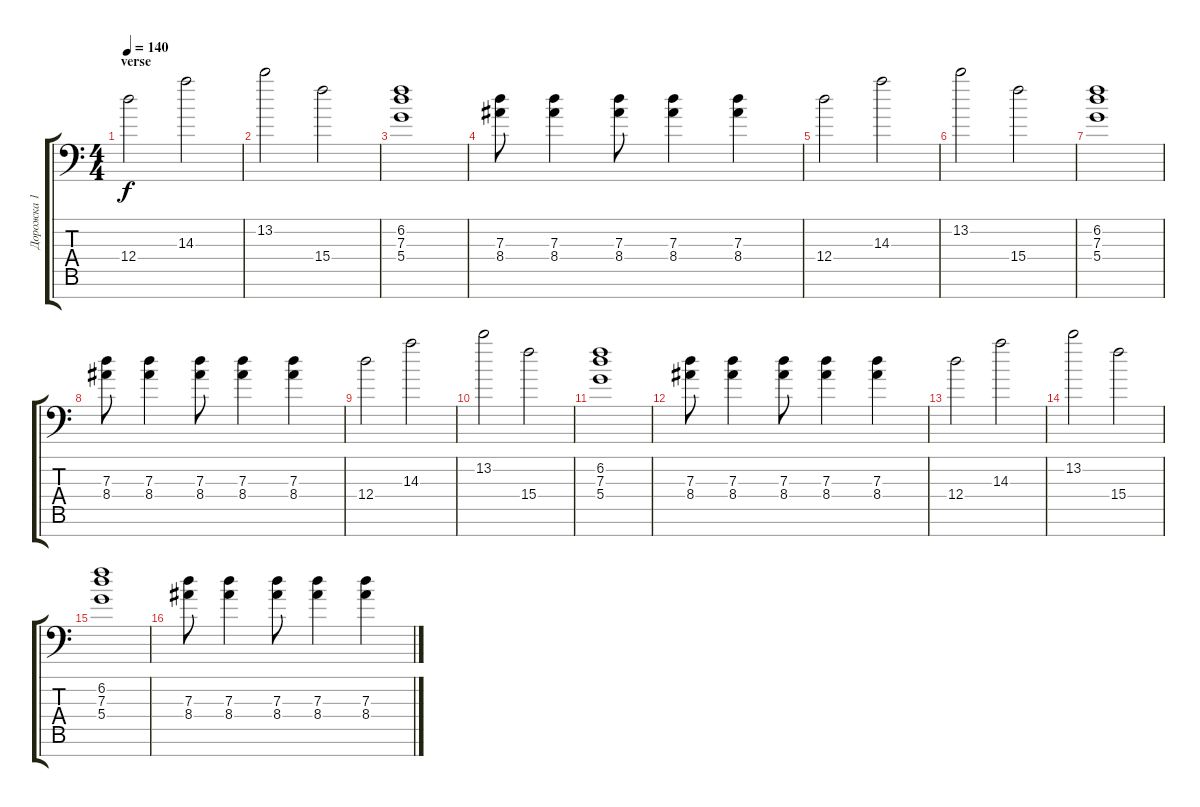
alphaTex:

\track ("Дорожка 1" "Дорожка 1") {instrument electricguitarjazz}
\staff {score tabs}
\tuning (E4 B3 G3 D3 A2 D2 A1) {hide}
\ts (4 4)
\section ("" "verse")
\tempo 140
\clef f4
\ks c
12.4.2{dy f instrument electricguitarjazz} 14.3.2 |
13.2.2 15.4.2 |
(6.2 7.3 5.4).1 |
(7.3 8.4).8 (7.3 8.4).4 (7.3 8.4).8 (7.3 8.4).4 (7.3 8.4).4 |
12.4.2 14.3.2 |
13.2.2 15.4.2 |
(6.2 7.3 5.4).1 |
(7.3 8.4).8 (7.3 8.4).4 (7.3 8.4).8 (7.3 8.4).4 (7.3 8.4).4 |
12.4.2 14.3.2 |
13.2.2 15.4.2 |
(6.2 7.3 5.4).1 |
(7.3 8.4).8 (7.3 8.4).4 (7.3 8.4).8 (7.3 8.4).4 (7.3 8.4).4 |
12.4.2 14.3.2 |
13.2.2 15.4.2 |
(6.2 7.3 5.4).1 |
(7.3 8.4).8 (7.3 8.4).4 (7.3 8.4).8 (7.3 8.4).4 (7.3 8.4).4
